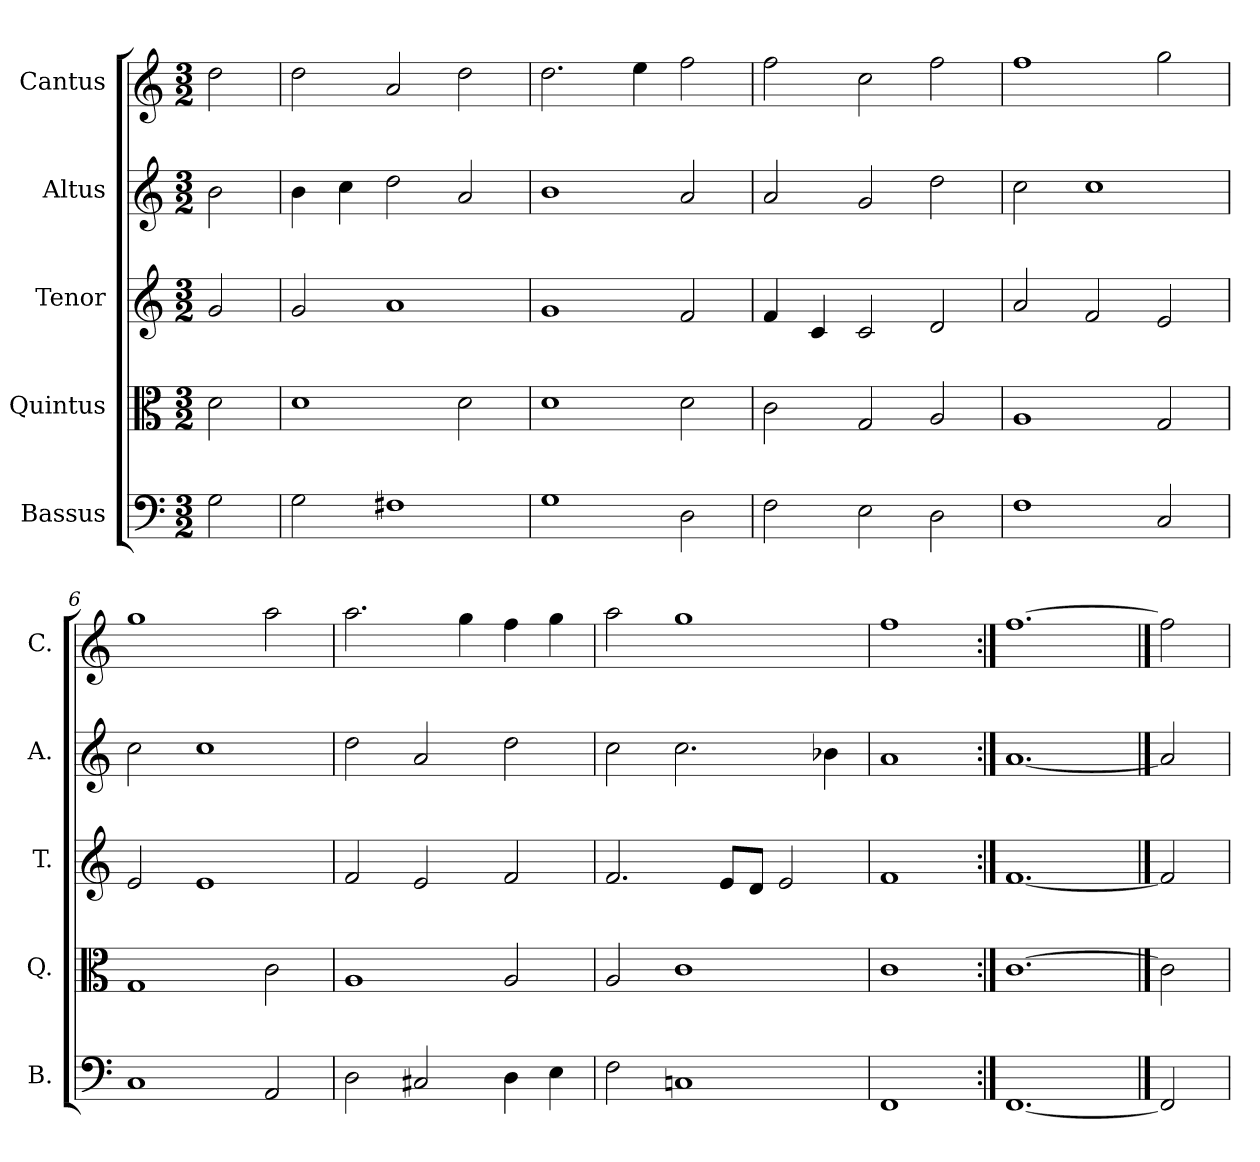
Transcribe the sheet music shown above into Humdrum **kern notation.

**kern	**kern	**kern	**kern	**kern
*part5	*part4	*part3	*part2	*part1
*staff5	*staff4	*staff3	*staff2	*staff1
*I"Bassus	*I"Quintus	*I"Tenor	*I"Altus	*I"Cantus
*I'B.	*I'Q.	*I'T.	*I'A.	*I'C.
*clefF4	*clefC3	*clefG2	*clefG2	*clefG2
*k[]	*k[]	*k[]	*k[]	*k[]
*M3/2	*M3/2	*M3/2	*M3/2	*M3/2
=1	=1	=1	=1	=1
2G\	2d\	2g/	2b\	2dd\
=2	=2	=2	=2	=2
2G\	1d	2g/	4b\	2dd\
.	.	.	4cc\	.
1F#X	.	1a	2dd\	2a/
.	2d\	.	2a/	2dd\
=3	=3	=3	=3	=3
1G	1d	1g	1b	2.dd\
.	.	.	.	4ee\
2D\	2d\	2f/	2a/	2ff\
=4	=4	=4	=4	=4
2F\	2c\	4f/	2a/	2ff\
.	.	4c/	.	.
2E\	2G/	2c/	2g/	2cc\
2D\	2A/	2d/	2dd\	2ff\
=5	=5	=5	=5	=5
1F	1A	2a/	2cc\	1ff
.	.	2f/	1cc	.
2C/	2G/	2e/	.	2gg\
=6	=6	=6	=6	=6
1C	1G	2e/	2cc\	1gg
.	.	1e	1cc	.
2AA/	2c\	.	.	2aa\
=7	=7	=7	=7	=7
2D\	1A	2f/	2dd\	2.aa\
2C#X/	.	2e/	2a/	.
.	.	.	.	4gg\
4D\	2A/	2f/	2dd\	4ff\
4E\	.	.	.	4gg\
=8	=8	=8	=8	=8
2F\	2A/	2.f/	2cc\	2aa\
1Cn	1c	.	2.cc\	1gg
.	.	8e/L	.	.
.	.	8d/J	.	.
.	.	2e/	.	.
.	.	.	4b-X\	.
!!LO:LB:g=z
=9	=9	=9	=9	=9
1FF	1c	1f	1a	1ff
=10:|!	=10:|!	=10:|!	=10:|!	=10:|!
[1.FF	[1.c	[1.f	[1.a	[1.ff
==11	==11	==11	==11	==11
2FF]	2c]	2f]	2a]	2ff]
=	=	=	=	=
*-	*-	*-	*-	*-
